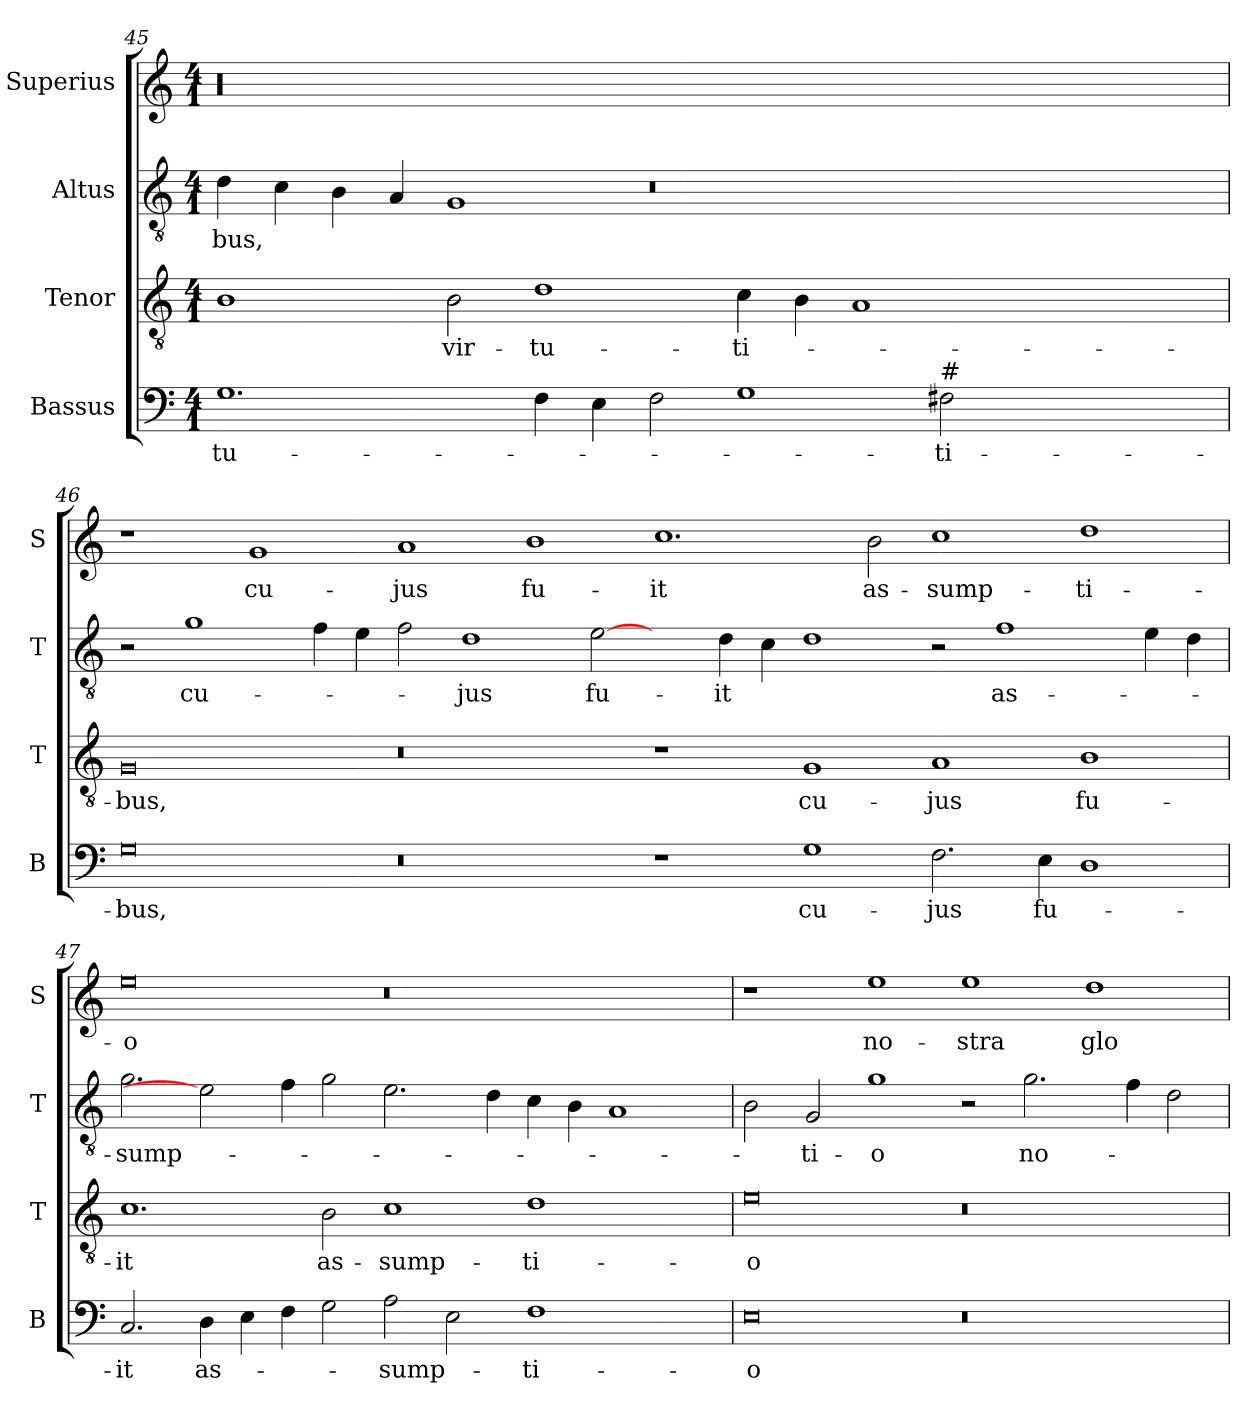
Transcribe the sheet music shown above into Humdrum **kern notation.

**kern	**text	**kern	**text	**kern	**text	**kern	**text
*part4	*part4	*part3	*part3	*part2	*part2	*part1	*part1
*staff4	*staff4	*staff3	*staff3	*staff2	*staff2	*staff1	*staff1
*I"Bassus	*	*I"Tenor	*	*I"Altus	*	*I"Superius	*
*I'B	*	*I'T	*	*I'T	*	*I'S	*
*clefF4	*	*clefGv2	*	*clefGv2	*	*clefG2	*
*	*	*ITrd7c12	*	*ITrd7c12	*	*	*
*k[]	*	*k[]	*	*k[]	*	*k[]	*
*C:	*	*C:	*	*C:	*	*C:	*
*M4/1	*	*M4/1	*	*M4/1	*	*M4/1	*
=45	=45	=45	=45	=45	=45	=45	=45
!	!LO:LY:b	!	!	!	!LO:LY:b	!	!
1.G	-tu-	1BB	.	4D\	-bus,	00r	.
.	.	.	.	4C\	.	.	.
.	.	.	.	4BB\	.	.	.
.	.	.	.	4AA/	.	.	.
!	!	!	!LO:LY:b	!	!	!	!
.	.	2BB\	vir-	1GG	.	.	.
!	!	!	!LO:LY:b	!	!	!	!
4F\	.	1D	-tu-	.	.	.	.
4E\	.	.	.	.	.	.	.
2F\	.	.	.	0r	.	.	.
!	!	!	!LO:LY:b	!	!	!	!
1G	.	4C\	-ti-	.	.	.	.
.	.	4BB\	.	.	.	.	.
.	.	1AA	.	.	.	.	.
!LO:TX:a:t=#	!	!	!	!	!	!	!
!	!LO:LY:b	!	!	!	!	!	!
2F#\	-ti-	.	.	.	.	.	.
0ryy	.	0ryy	.	0ryy	.	0ryy	.
!!LO:LB:g=z
=46	=46	=46	=46	=46	=46	=46	=46
!	!LO:LY:b	!	!LO:LY:b	!	!	!	!
0G	-bus,	0GG	-bus,	2r	.	1r	.
!	!	!	!	!	!LO:LY:b	!	!
.	.	.	.	1G	cu-	.	.
!	!	!	!	!	!	!	!LO:LY:b
.	.	.	.	.	.	1g	cu-
.	.	.	.	4F\	.	.	.
.	.	.	.	4E\	.	.	.
!	!	!	!	!	!	!	!LO:LY:b
0r	.	0r	.	2F\	.	1a	-jus
!	!	!	!	!	!LO:LY:b	!	!
.	.	.	.	1D	-jus	.	.
!	!	!	!	!	!	!	!LO:LY:b
.	.	.	.	.	.	1b	fu-
!	!	!	!	!	!LO:LY:b	!	!
.	.	.	.	[2E	fu-	.	.
!	!	!	!	!	!	!	!LO:LY:b
1r	.	1r	.	2ryy	.	1.cc	-it
!	!	!	!	!	!LO:LY:b	!	!
.	.	.	.	4D\	-it	.	.
.	.	.	.	4C\	.	.	.
!	!LO:LY:b	!	!LO:LY:b	!	!	!	!
1G	cu-	1GG	cu-	1D	.	.	.
!	!	!	!	!	!	!	!LO:LY:b
.	.	.	.	.	.	2b\	as-
!	!LO:LY:b	!	!LO:LY:b	!	!	!	!LO:LY:b
2.F\	-jus	1AA	-jus	2r	.	1cc	-sump-
!	!	!	!	!	!LO:LY:b	!	!
.	.	.	.	1F	as-	.	.
!	!LO:LY:b	!	!	!	!	!	!
4E\	fu-	.	.	.	.	.	.
!	!	!	!LO:LY:b	!	!	!	!LO:LY:b
1D	.	1BB	fu-	.	.	1dd	-ti-
.	.	.	.	4E\	.	.	.
.	.	.	.	4D\	.	.	.
=47	=47	=47	=47	=47	=47	=47	=47
!	!LO:LY:b	!	!LO:LY:b	!	!LO:LY:b	!	!LO:LY:b
2.C/	-it	1.C	-it	2.G\	-sump-	0ee	-o
!	!LO:LY:b	!	!	!	!	!	!
4D\	as-	.	.	2E]	.	.	.
4E\	.	.	.	.	.	.	.
4F\	.	.	.	4F\	.	.	.
!	!	!	!LO:LY:b	!	!	!	!
2G\	.	2BB\	as-	2G\	.	.	.
!	!LO:LY:b	!	!LO:LY:b	!	!	!	!
2A\	-sump-	1C	-sump-	2.E\	.	0r	.
2E\	.	.	.	.	.	.	.
.	.	.	.	4D\	.	.	.
!	!LO:LY:b	!	!LO:LY:b	!	!	!	!
1F	-ti-	1D	-ti-	4C\	.	.	.
.	.	.	.	4BB\	.	.	.
.	.	.	.	1AA	.	.	.
2ryy	.	2ryy	.	.	.	2ryy	.
!!LO:LB:g=z
=48	=48	=48	=48	=48	=48	=48	=48
!	!LO:LY:b	!	!LO:LY:b	!	!	!	!
0E	-o	0E	-o	2BB\	.	1r	.
!	!	!	!	!	!LO:LY:b	!	!
.	.	.	.	2GG/	-ti-	.	.
!	!	!	!	!	!LO:LY:b	!	!LO:LY:b
.	.	.	.	1G	-o	1ee	no-
!	!	!	!	!	!	!	!LO:LY:b
0r	.	0r	.	2r	.	1ee	-stra
!	!	!	!	!	!LO:LY:b	!	!
.	.	.	.	2.G\	no-	.	.
!	!	!	!	!	!	!	!LO:LY:b
.	.	.	.	.	.	1dd	glo-
.	.	.	.	4F\	.	.	.
.	.	.	.	2D\	.	.	.
=	=	=	=	=	=	=	=
*-	*-	*-	*-	*-	*-	*-	*-
